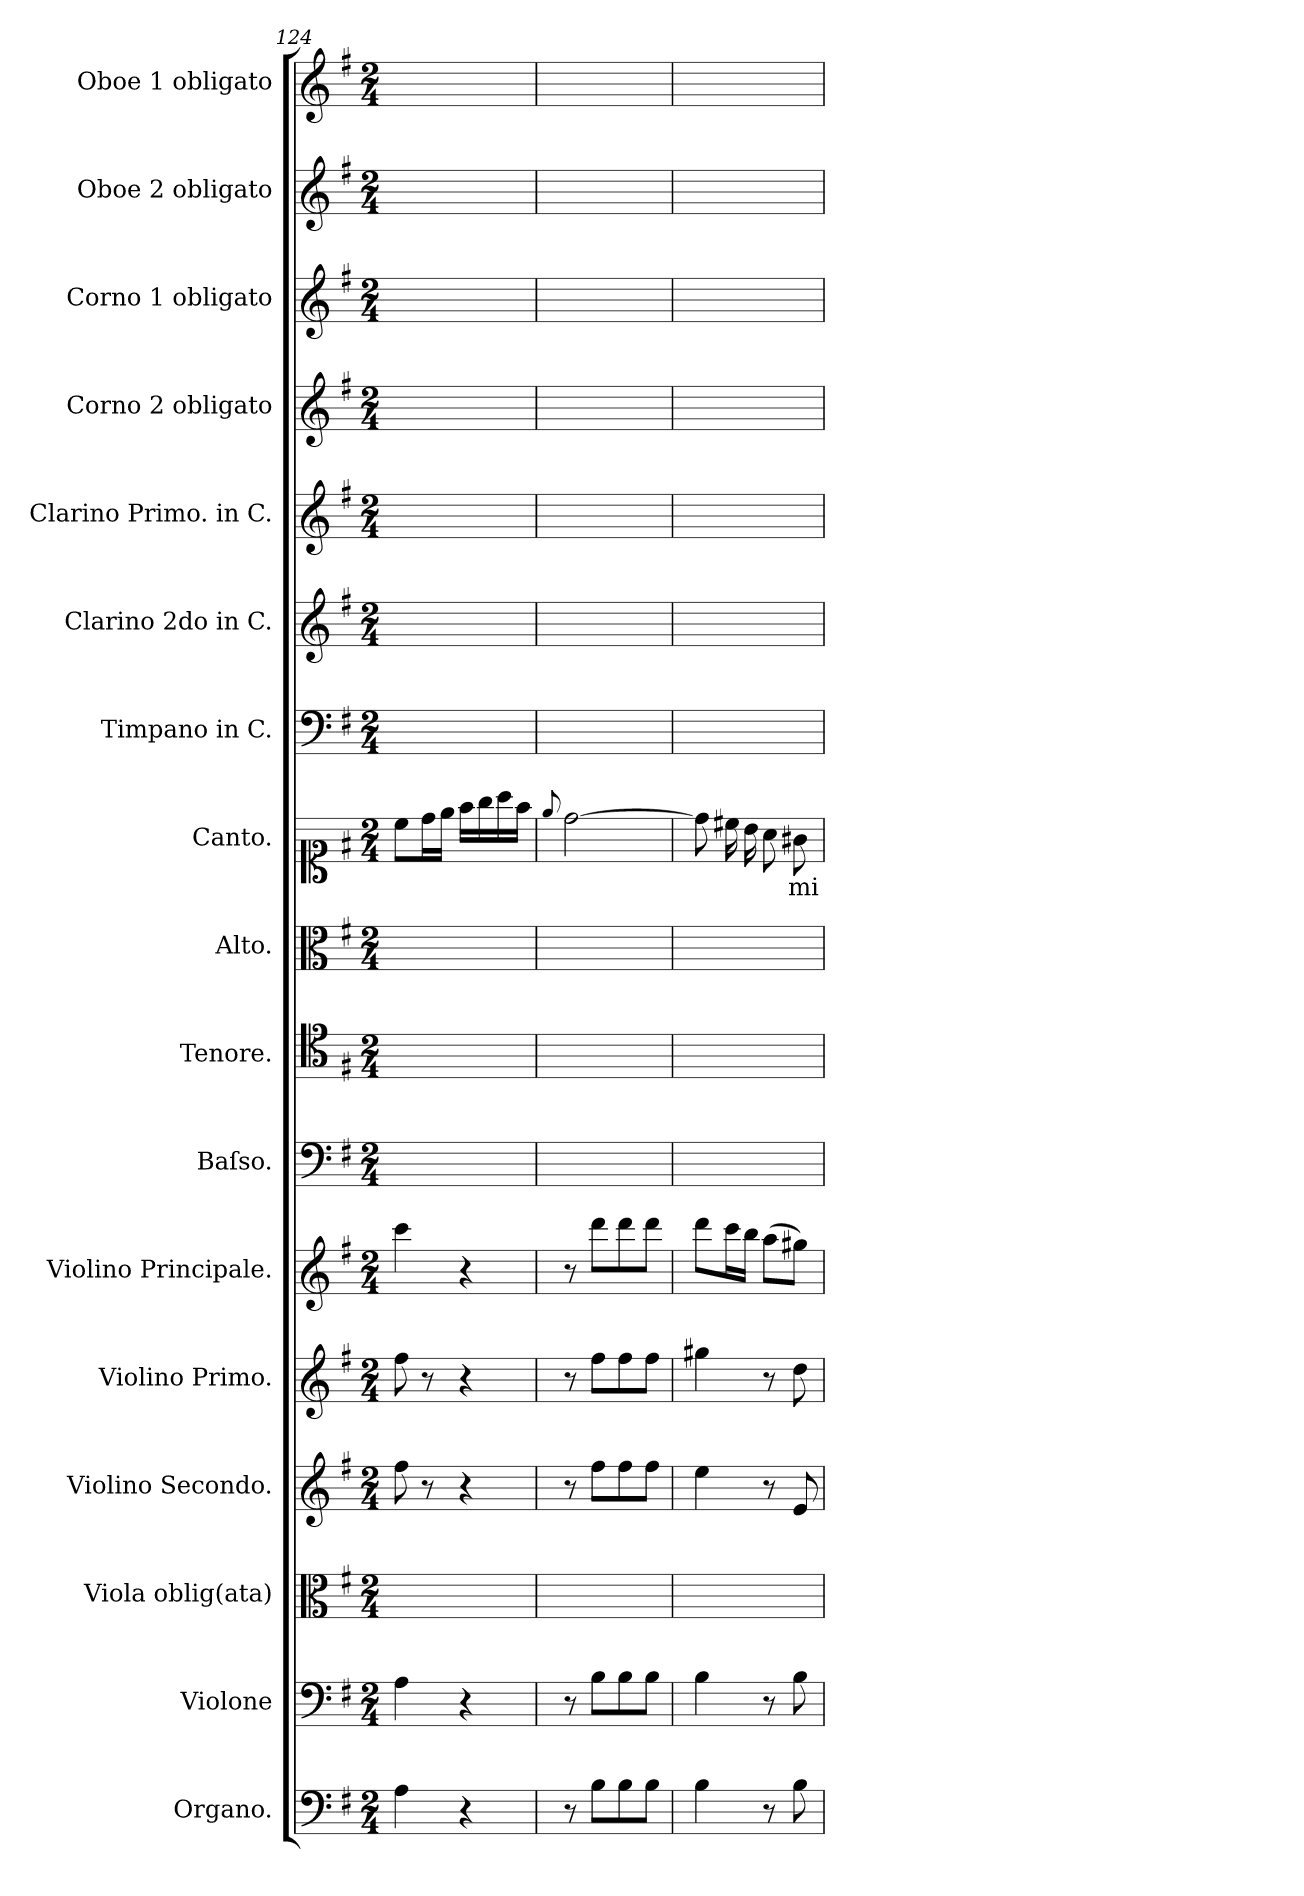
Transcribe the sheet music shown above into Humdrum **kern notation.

**kern	**kern	**kern	**kern	**kern	**kern	**kern	**kern	**kern	**kern	**text	**kern	**kern	**kern	**kern	**kern	**kern	**kern
*part17	*part16	*part15	*part14	*part13	*part12	*part11	*part10	*part9	*part8	*part8	*part7	*part6	*part5	*part4	*part3	*part2	*part1
*staff17	*staff16	*staff15	*staff14	*staff13	*staff12	*staff11	*staff10	*staff9	*staff8	*staff8	*staff7	*staff6	*staff5	*staff4	*staff3	*staff2	*staff1
*I"Organo.	*I"Violone	*I"Viola oblig(ata)	*I"Violino Secondo.	*I"Violino Primo.	*I"Violino Principale.	*I"Baſso.	*I"Tenore.	*I"Alto.	*I"Canto.	*	*I"Timpano in C.	*I"Clarino 2do in C.	*I"Clarino Primo. in C.	*I"Corno 2 obligato	*I"Corno 1 obligato	*I"Oboe 2 obligato	*I"Oboe 1 obligato
*I'Org.	*I'Vlne	*I'Vla.	*	*I'Vn I	*I'Vln. Princ.	*I'B.	*I'T.	*I'A.	*I'C.	*	*I'Timp.	*I'Clno 2 in C.	*I'Clno 1 in C	*I'[C. 2 obl.]	*I'[C. 1 obl.]	*I'[Ob. 2]	*I'[Ob. 1]
*clefF4	*clefF4	*clefC3	*clefG2	*clefG2	*clefG2	*clefF4	*clefC4	*clefC3	*clefC1	*	*clefF4	*clefG2	*clefG2	*clefG2	*clefG2	*clefG2	*clefG2
*k[f#]	*k[f#]	*k[f#]	*k[f#]	*k[f#]	*k[f#]	*k[f#]	*k[f#]	*k[f#]	*k[f#]	*	*k[f#]	*k[f#]	*k[f#]	*k[f#]	*k[f#]	*k[f#]	*k[f#]
*G:	*G:	*G:	*G:	*G:	*G:	*G:	*G:	*G:	*G:	*	*G:	*G:	*G:	*G:	*G:	*G:	*G:
*M2/4	*M2/4	*M2/4	*M2/4	*M2/4	*M2/4	*M2/4	*M2/4	*M2/4	*M2/4	*	*M2/4	*M2/4	*M2/4	*M2/4	*M2/4	*M2/4	*M2/4
=124	=124	=124	=124	=124	=124	=124	=124	=124	=124	=124	=124	=124	=124	=124	=124	=124	=124
4A\	4A\	2ryy	8ff#\	8ff#\	4ccc\	2ryy	2ryy	2ryy	8cc\L	.	2ryy	2ryy	2ryy	2ryy	2ryy	2ryy	2ryy
.	.	.	8r	8r	.	.	.	.	16dd\L	.	.	.	.	.	.	.	.
.	.	.	.	.	.	.	.	.	16ee\JJ	.	.	.	.	.	.	.	.
4r	4r	.	4r	4r	4r	.	.	.	16ff#\LL	.	.	.	.	.	.	.	.
.	.	.	.	.	.	.	.	.	16gg\	.	.	.	.	.	.	.	.
.	.	.	.	.	.	.	.	.	16aa\	.	.	.	.	.	.	.	.
.	.	.	.	.	.	.	.	.	16ff#\JJ	.	.	.	.	.	.	.	.
=125	=125	=125	=125	=125	=125	=125	=125	=125	=125	=125	=125	=125	=125	=125	=125	=125	=125
.	.	.	.	.	.	.	.	.	8qqee/	.	.	.	.	.	.	.	.
8r	8r	2ryy	8r	8r	8r	2ryy	2ryy	2ryy	[2dd\	.	2ryy	2ryy	2ryy	2ryy	2ryy	2ryy	2ryy
8B\L	8B\L	.	8ff#\L	8ff#\L	8ddd\L	.	.	.	.	.	.	.	.	.	.	.	.
8B\	8B\	.	8ff#\	8ff#\	8ddd\	.	.	.	.	.	.	.	.	.	.	.	.
8B\J	8B\J	.	8ff#\J	8ff#\J	8ddd\J	.	.	.	.	.	.	.	.	.	.	.	.
=126	=126	=126	=126	=126	=126	=126	=126	=126	=126	=126	=126	=126	=126	=126	=126	=126	=126
4B\	4B\	2ryy	4ee\	4gg#X\	8ddd\L	2ryy	2ryy	2ryy	8dd\]	.	2ryy	2ryy	2ryy	2ryy	2ryy	2ryy	2ryy
.	.	.	.	.	16ccc\L	.	.	.	16cc#X\	.	.	.	.	.	.	.	.
.	.	.	.	.	16bb\JJ	.	.	.	16b\	.	.	.	.	.	.	.	.
8r	8r	.	8r	8r	(8aa\L	.	.	.	8a\	.	.	.	.	.	.	.	.
8B\	8B\	.	8e/	8dd\	8gg#X\J)	.	.	.	8g#X\	-mi-	.	.	.	.	.	.	.
=	=	=	=	=	=	=	=	=	=	=	=	=	=	=	=	=	=
*-	*-	*-	*-	*-	*-	*-	*-	*-	*-	*-	*-	*-	*-	*-	*-	*-	*-
